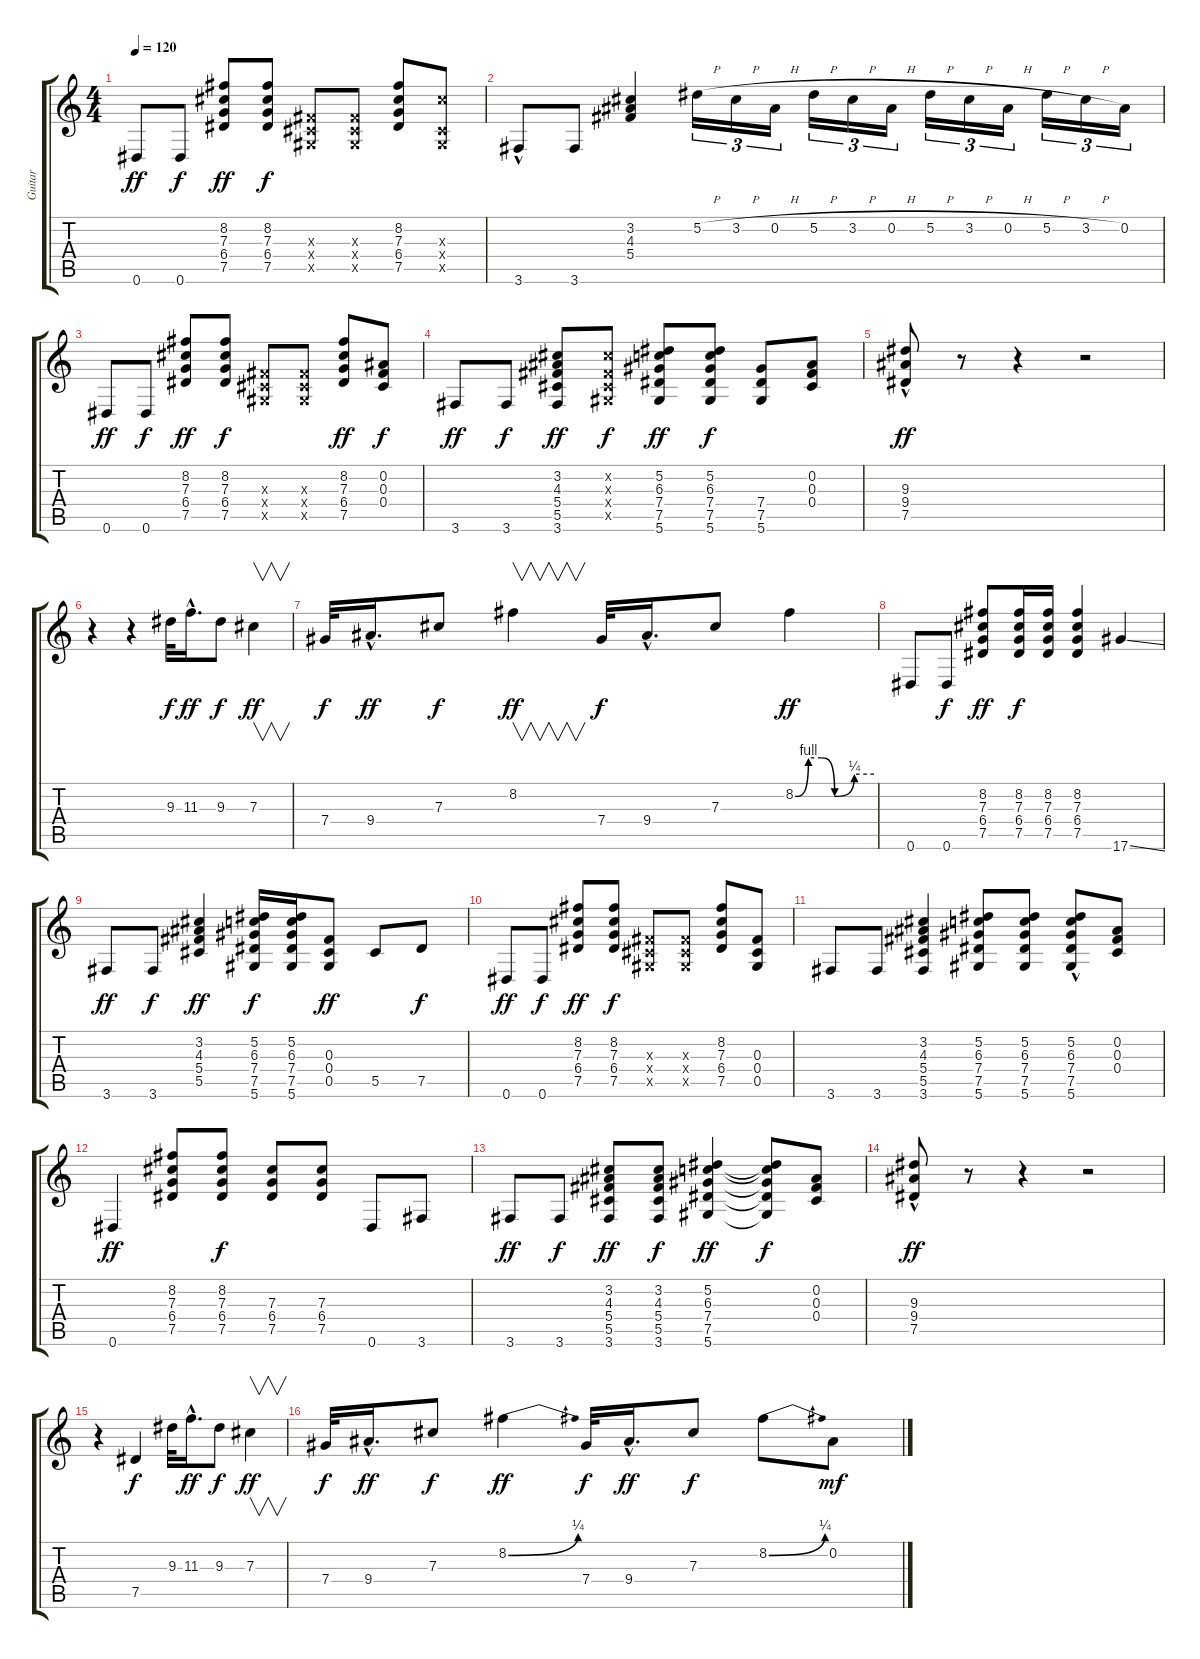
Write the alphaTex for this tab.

\track ("Guitar" "Guitar") {instrument overdrivenguitar}
\staff {score tabs}
\tuning (Eb4 Bb3 Gb3 Db3 Ab2 Eb2) {hide}
\ts (4 4)
\tempo 120
\clef g2
\ks c
0.6.8{dy ff} 0.6.8{dy f} (8.2 7.3 6.4 7.5).8{dy ff} (8.2 7.3 6.4 7.5).8{dy f} (0.3{x} 0.4{x} 0.5{x}).8 (0.3{x} 0.4{x} 0.5{x}).8 (8.2 7.3 6.4 7.5).8 (7.3{x} 0.4{x} 0.5{x}).8 |
3.6{hac}.8 3.6.8 (3.2 4.3 5.4).4 5.2{h}.16{tu (3 2)} 3.2{h}.16{tu (3 2)} 0.2{h}.16{tu (3 2)} 5.2{h}.16{tu (3 2)} 3.2{h}.16{tu (3 2)} 0.2{h}.16{tu (3 2)} 5.2{h}.16{tu (3 2)} 3.2{h}.16{tu (3 2)} 0.2{h}.16{tu (3 2)} 5.2{h}.16{tu (3 2)} 3.2{h}.16{tu (3 2)} 0.2.16{tu (3 2)} |
0.6.8{dy ff} 0.6.8{dy f} (8.2 7.3 6.4 7.5).8{dy ff} (8.2 7.3 6.4 7.5).8{dy f} (0.3{x} 0.4{x} 0.5{x}).8 (0.3{x} 0.4{x} 0.5{x}).8 (8.2 7.3 6.4 7.5).8{dy ff} (0.2 0.3 0.4).8{dy f} |
3.6.8{dy ff} 3.6.8{dy f} (3.2 4.3 5.4 5.5 3.6).8{dy ff} (3.2{x} 0.3{x} 0.4{x} 0.5{x}).8{dy f} (5.2 6.3 7.4 7.5 5.6).8{dy ff} (5.2 6.3 7.4 7.5 5.6).8{dy f} (7.4 7.5 5.6).8 (0.2 0.3 0.4).8 |
(9.3{hac} 9.4 7.5{hac}).8{dy ff} r.8 r.4 r.2 |
r.4 r.4 9.3.32{dy f} 11.3{hac}.16{d dy ff} 9.3.8{dy f} 7.3.4{v dy ff} |
7.4.32{dy f} 9.4{hac}.16{d dy ff} 7.3.8{dy f} 8.2.4{v dy ff} 7.4.32{dy f} 9.4{hac}.16{d} 7.3.8 8.2{be (custom 0 0 10 4 20 4 30 0 45 1 60 1)}.4{dy ff} |
0.6.8 0.6.8{dy f} (8.2 7.3 6.4 7.5).8{dy ff} (8.2 7.3 6.4 7.5).16{dy f} (8.2 7.3 6.4 7.5).16 (8.2 7.3 6.4 7.5).4 17.6{ss}.4 |
3.6.8{dy ff} 3.6.8{dy f} (3.2 4.3 5.4 5.5).4{dy ff} (5.2 6.3 7.4 7.5 5.6).16{dy f} (5.2 6.3 7.4 7.5 5.6).16 (0.3 0.4 0.5).8{dy ff} 5.5.8 7.5.8{dy f} |
0.6.8{dy ff} 0.6.8{dy f} (8.2 7.3 6.4 7.5).8{dy ff} (8.2 7.3 6.4 7.5).8{dy f} (0.3{x} 0.4{x} 0.5{x}).8 (0.3{x} 0.4{x} 0.5{x}).8 (8.2 7.3 6.4 7.5).8 (0.3 0.4 0.5).8 |
3.6.8 3.6.8 (3.2 4.3 5.4 5.5 3.6).4 (5.2 6.3 7.4 7.5 5.6).8 (5.2 6.3 7.4 7.5 5.6).8 (5.2 6.3{hac} 7.4{hac} 7.5 5.6).8 (0.2 0.3 0.4).8 |
0.6.4{dy ff} (8.2 7.3 6.4 7.5).8 (8.2 7.3 6.4 7.5).8{dy f} (7.3 6.4 7.5).8 (7.3 6.4 7.5).8 0.6.8 3.6.8 |
3.6.8{dy ff} 3.6.8{dy f} (3.2 4.3 5.4 5.5 3.6).8{dy ff} (3.2 4.3 5.4 5.5 3.6).8{dy f} (5.2 6.3 7.4 7.5 5.6).4{dy ff} (5.2{t} 6.3{t} 7.4{t} 7.5{t} 5.6{t}).8{dy f} (0.2 0.3 0.4).8 |
(9.3{hac} 9.4 7.5{hac}).8{dy ff} r.8 r.4 r.2 |
r.4 7.5.4{dy f} 9.3.32 11.3{hac}.16{d dy ff} 9.3.8{dy f} 7.3.4{v dy ff} |
7.4.32{dy f} 9.4{hac}.16{d dy ff} 7.3.8{dy f} 8.2{be (bend 0 0 60 1)}.4{dy ff} 7.4.32{dy f} 9.4{hac}.16{d dy ff} 7.3.8{dy f} 8.2{be (bend 0 0 60 1)}.8 0.2.8{dy mf}
